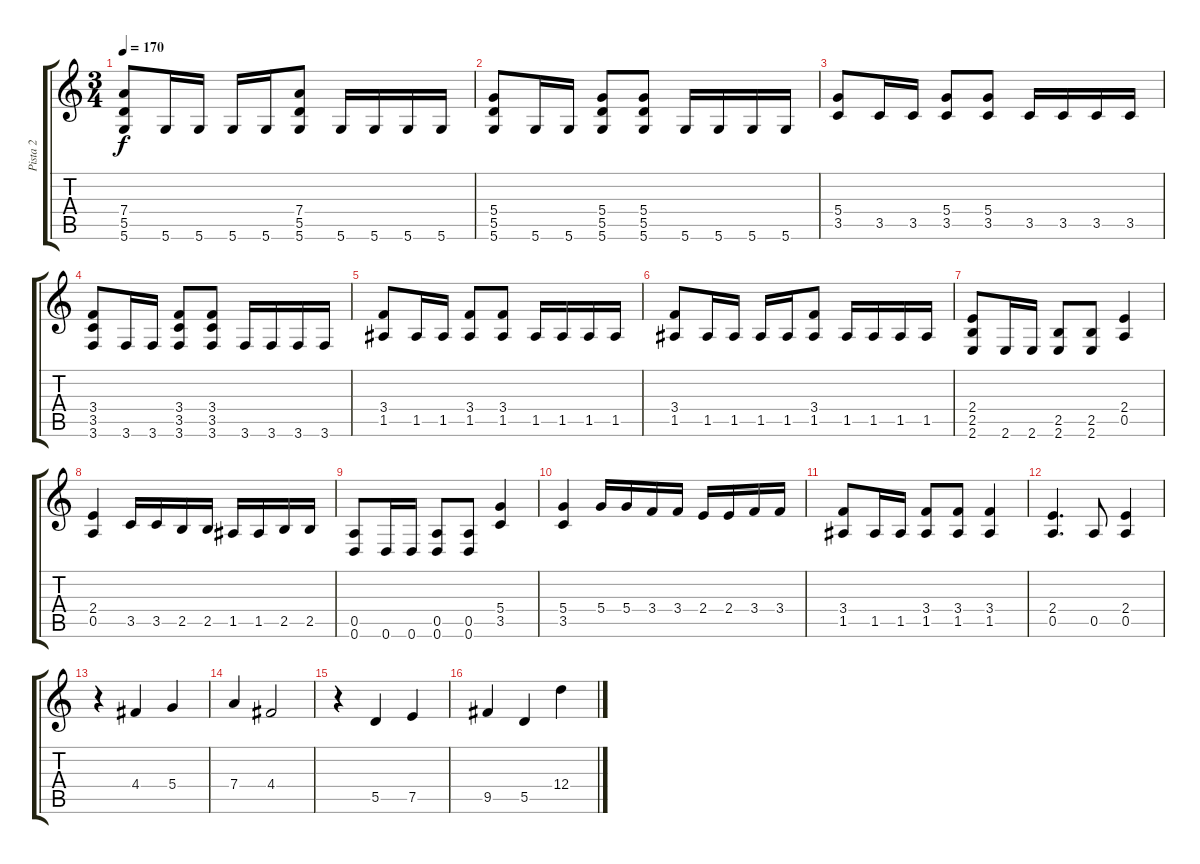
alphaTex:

\track ("Pista 2" "Pista 2") {instrument distortionguitar}
\staff {score tabs}
\tuning (E4 B3 G3 D3 A2 D2) {hide}
\ts (3 4)
\tempo 170
\clef g2
\ks c
(7.4 5.5 5.6).8{dy f} 5.6.16 5.6.16 5.6.16 5.6.16 (7.4 5.5 5.6).8 5.6.16 5.6.16 5.6.16 5.6.16 |
(5.4 5.5 5.6).8 5.6.16 5.6.16 (5.4 5.5 5.6).8 (5.4 5.5 5.6).8 5.6.16 5.6.16 5.6.16 5.6.16 |
(5.4 3.5).8 3.5.16 3.5.16 (5.4 3.5).8 (5.4 3.5).8 3.5.16 3.5.16 3.5.16 3.5.16 |
(3.4 3.5 3.6).8 3.6.16 3.6.16 (3.4 3.5 3.6).8 (3.4 3.5 3.6).8 3.6.16 3.6.16 3.6.16 3.6.16 |
(3.4 1.5).8 1.5.16 1.5.16 (3.4 1.5).8 (3.4 1.5).8 1.5.16 1.5.16 1.5.16 1.5.16 |
(3.4 1.5).8 1.5.16 1.5.16 1.5.16 1.5.16 (3.4 1.5).8 1.5.16 1.5.16 1.5.16 1.5.16 |
(2.4 2.5 2.6).8 2.6.16 2.6.16 (2.5 2.6).8 (2.5 2.6).8 (2.4 0.5).4 |
(2.4 0.5).4 3.5.16 3.5.16 2.5.16 2.5.16 1.5.16 1.5.16 2.5.16 2.5.16 |
(0.5 0.6).8 0.6.16 0.6.16 (0.5 0.6).8 (0.5 0.6).8 (5.4 3.5).4 |
(5.4 3.5).4 5.4.16 5.4.16 3.4.16 3.4.16 2.4.16 2.4.16 3.4.16 3.4.16 |
(3.4 1.5).8 1.5.16 1.5.16 (3.4 1.5).8 (3.4 1.5).8 (3.4 1.5).4 |
(2.4 0.5).4{d} 0.5.8 (2.4 0.5).4 |
r.4 4.4.4 5.4.4 |
7.4.4 4.4.2 |
r.4 5.5.4 7.5.4 |
9.5.4 5.5.4 12.4.4
